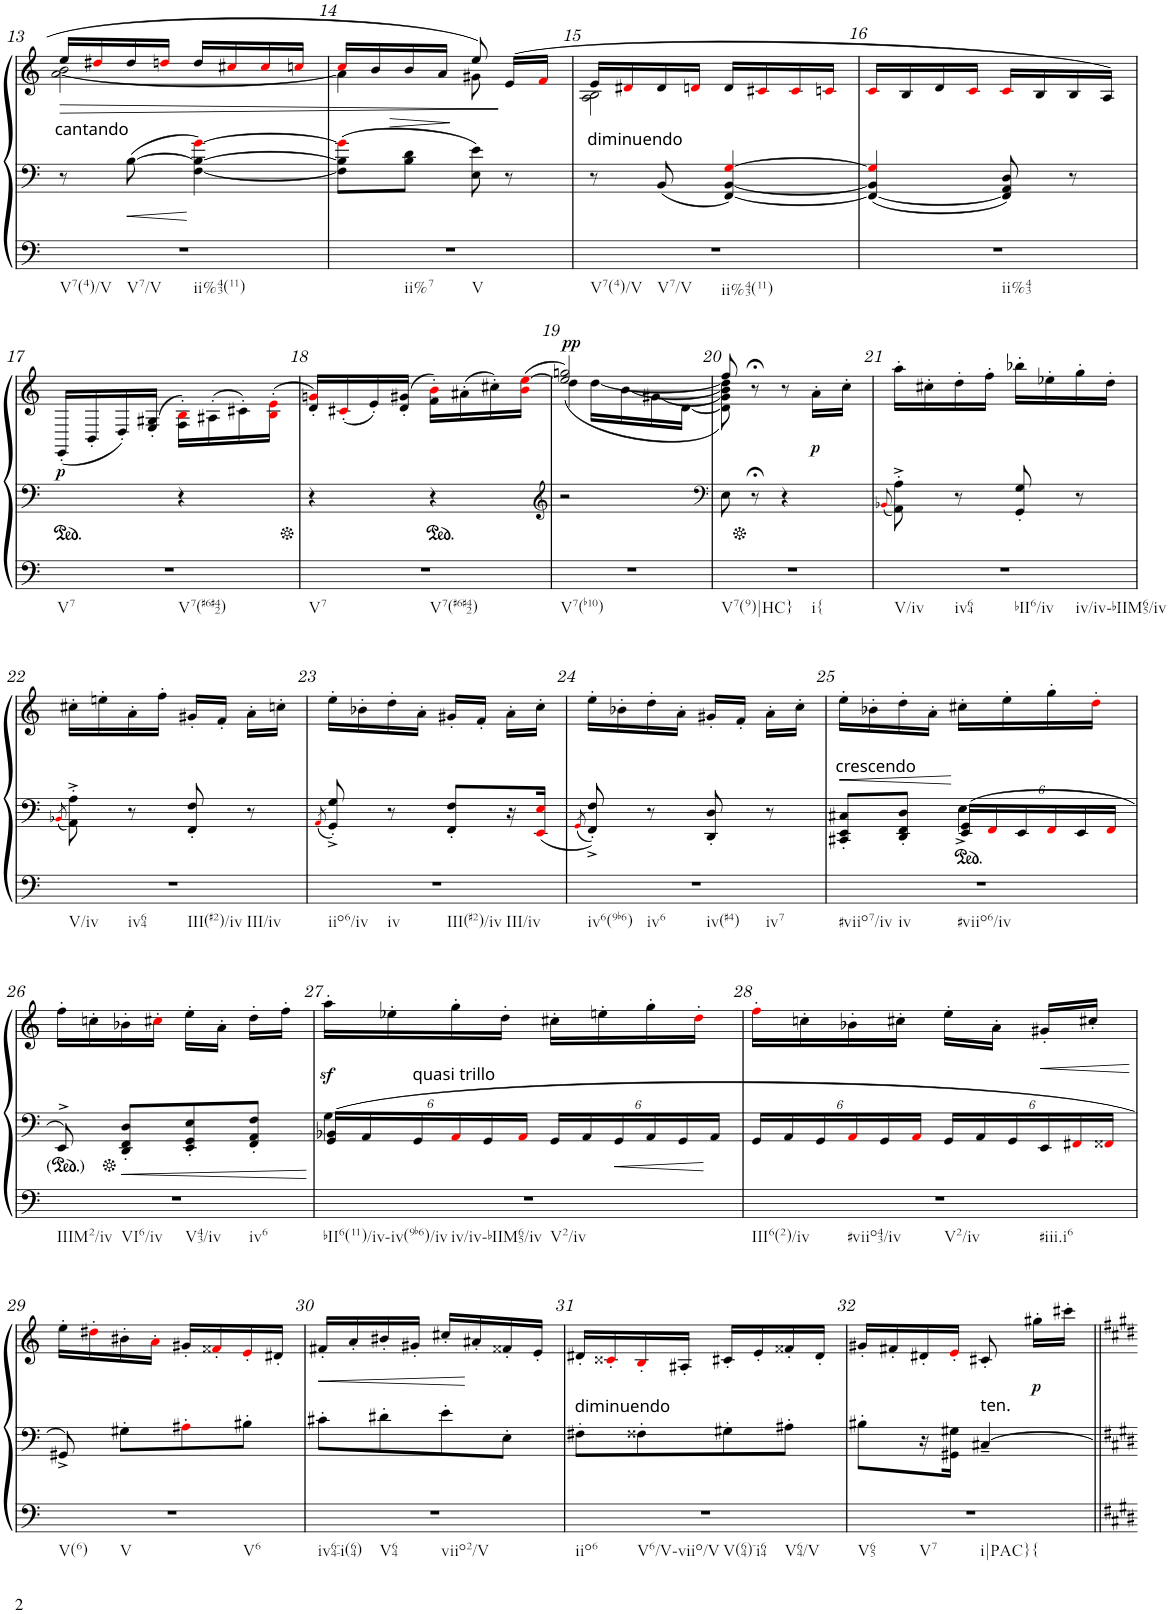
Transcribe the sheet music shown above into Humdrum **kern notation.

**kern	**kern	**dynam
*part1	*part1	*part1
*staff2	*staff1	*staff1/2
*I"Klavier	*	*
*I'Klav.	*	*
!!LO:PB:g=z
*clefF4	*clefG2	*
*k[]	*k[]	*
*M2/4	*M2/4	*
=13	=13	=13
!LO:TX:a:t=cantando	!	!
!	!	!LO:HP:b
*	*^	*
8r	16ee/LL	[2a\ 2b\	>
.	16dd#Xi/	.	.
[8B\	16dd#/	.	.
.	16ddni/JJ	.	.
[4F\ 4B\_ [4gi\	16dd/LL	.	.
.	16cc#Xi/	.	.
.	16cc#i/	.	.
.	16ccni/JJ	.	.
=14	=14	=14	=14
8F\] 8B\] 8gi\]L	16cci/LL	4a\]	.
.	16b/	.	.
8B\ 8d\J	16b/	.	.
.	16a/JJ	.	.
8E\ 8e\	8ee/	8g#X\	.
8r	(16e/LL	8ryy	]
.	16fi/JJ	.	.
=15	=15	=15	=15
!LO:TX:a:t=diminuendo	!	!	!
8r	16e/LL	2A\ 2B\	.
.	16d#Xi/	.	.
8BB/	16d#/	.	.
.	16dni/JJ	.	.
[4FF/ [4BB/ [4Gi/	16d/LL	.	.
.	16c#Xi/	.	.
.	16c#i/	.	.
.	16cni/JJ	.	.
*	*v	*v	*
=16	=16	=16
4FF/_ 4BB/] 4Gi/]	16ci/LL	.
.	16B/	.
.	16d/	.
.	16ci/JJ	.
8FF/] 8AA/ 8D/	16ci/LL	.
.	16B/	.
8r	16B/	.
.	16A/JJ)	.
!!LO:LB:g=z
=17	=17	=17
!	!	!LO:DY:b
4ryy	(16EE'/LL	p
.	16BB'/	.
.	16D'/)	.
.	(16E/' 16G#X/'JJ	.
4r	16F\' 16Bi\'LL)	.
.	(16A#X'\	.
.	16c#X'\)	.
.	(16Bi\' 16ei\'JJ	.
=18	=18	=18
4r	16d/' 16gni/'LL)	.
.	(16c#X'i/	.
.	16e'/)	.
.	(16d/' 16g#X/'JJ	.
4r	16f\' 16bi\'LL)	.
.	(16a#X'\	.
.	16cc#X'\)	.
.	(>16bi\ [16eei\JJ	.
=19	=19	=19
*clefG2	*	*
*	*^	*
!	!	!	!LO:DY:a
2r	4dd\	(2ee/] 2ggn/)	pp
.	[16dd\LL	.	.
.	[16b\	.	.
.	[16g#X\	.	.
.	[16d\JJ	.	.
=20	=20	=20	=20
*clefF4	*	*	*
8E\	8ff/	8d\] 8g#\] 8b\] 8dd\])	.
8r;<	8r;<	8ryy	.
4r	8r	4ryy	.
!	!	!	!LO:DY:b
.	16a'\LL	.	p
.	16cc'\JJ	.	.
*	*v	*v	*
=21	=21	=21
8qBB-Xi/	.	.
8AA\'^ 8A\'^	16aa'\LL	.
.	16cc#X'\	.
8r	16dd'\	.
.	16ff'\JJ	.
8GG/' 8G/'	16bb-X'\LL	.
.	16ee-X'\	.
8r	16gg'\	.
.	16dd'\JJ	.
!!LO:LB:g=z
=22	=22	=22
8qBB-Xi/	.	.
8AA\'^ 8A\'^	16cc#X'\LL	.
.	16een'\	.
8r	16a'\	.
.	16ff'\JJ	.
8FF/' 8F/'	16g#X'/LL	.
.	16f'/JJ	.
8r	16a'\LL	.
.	16ccn'\JJ	.
=23	=23	=23
8qAAi/	.	.
8GG/'^ 8G/'^	16ee'\LL	.
.	16b-X'\	.
8r	16dd'\	.
.	16a'\JJ	.
8FF/' 8F/'L	16g#X'/LL	.
.	16f'/JJ	.
16r	16a'\LL	.
16EEi/ 16Ei/JJ	16cc'\JJ	.
=24	=24	=24
8qGGi/	.	.
8FF/'^ 8F/'^	16ee'\LL	.
.	16b-X'\	.
8r	16dd'\	.
.	16a'\JJ	.
8DD/' 8D/'	16g#X'/LL	.
.	16f'/JJ	.
8r	16a'\LL	.
.	16cc'\JJ	.
=25	=25	=25
*^	*	*
!LO:TX:a:t=crescendo	!	!	!
8CC#X/' 8EE/' 8C#X/'L	4ryy	16ee'\LL	.
.	.	16b-X'\	.
8DD/' 8FF/' 8D/'J	.	16dd'\	.
.	.	16a'\JJ	.
*Xbrackettup	*	*	*
24EE/ 24GG/LL	4E^\	16cc#X'\LL	.
24FFi/	.	.	.
.	.	16ee'\	.
24EE/	.	.	.
24FFi/	.	16gg'\	.
24EE/	.	.	.
.	.	16dd'i\JJ	.
24FFi/JJ	.	.	.
*v	*v	*	*
!!LO:LB:g=z
=26	=26	=26
8EE^>/	16ff'\LL	.
.	16ccn'\	.
8DD/' 8FF/' 8D/'L	16b-X'\	.
.	16cc#X'i\JJ	.
8EE/' 8GG/' 8E/'	16ee'\LL	.
.	16a'\JJ	.
8FF/' 8AA/' 8F/'J	16dd'\LL	.
.	16ff'\JJ	.
=27	=27	=27
*^	*	*
24GG/ 24BB-X/LL	4G\	16aaz<'\LL	.
24AA/	.	.	.
.	.	16ee-X'\	.
!LO:TX:a:t=quasi trillo	!	!	!
24GG/	.	.	.
24AAi/	.	16gg'\	.
24GG/	.	.	.
.	.	16dd'\JJ	.
24AAi/JJ	.	.	.
24GG/LL	4ryy	16cc#X'\LL	.
24AA/	.	.	.
.	.	16een'\	.
24GG/	.	.	.
24AA/	.	16gg'\	.
24GG/	.	.	.
.	.	16dd'i\JJ	.
24AA/JJ	.	.	.
*v	*v	*	*
=28	=28	=28
24GG/LL	16ff'i\LL	.
24AA/	.	.
.	16ccn'\	.
24GG/	.	.
24AAi/	16b-X'\	.
24GG/	.	.
.	16cc#X'\JJ	.
24AAi/JJ	.	.
24GG/LL	16ee'\LL	.
24AA/	.	.
.	16a'\JJ	.
24GG/	.	.
!	!	!LO:HP:b
24EE/	16g#X'/LL	<
24FF#Xi/	.	.
.	16cc#X'/JJ	.
24FF##Xi/JJ	.	.
.	.	[
!!LO:LB:g=z
=29	=29	=29
8GG#X^/	16ee'\LL	.
.	16dd#X'i\	.
8G#X'\L	16b#X'\	.
.	16a'i\JJ	.
8A#X'i\	16g#X'/LL	.
.	16f##X'i/	.
8B#X'\J	16e'i/	.
.	16d#X'/JJ	.
=30	=30	=30
!	!	!LO:HP:b
8c#X'\L	16f#X'/LL	<
.	16a'/	.
8d#X'\	16b#X'/	.
.	16g#X'/JJ	.
8e'\	16cc#X'/LL	.
.	16a#X'/	[
8E'\J	16f##X'/	.
.	16e'/JJ	.
=31	=31	=31
!LO:TX:a:t=diminuendo	!	!
8F#X'\L	16d#X'/LL	.
.	16c##X'i/	.
8F##X'\	16B'i/	.
.	16A#X'/JJ	.
8G#X'\	16c#X'/LL	.
.	16e'/	.
8A#X'\J	16f##X'/	.
.	16d#'/JJ	.
=32	=32	=32
8B#X'\L	16g#X'/LL	.
.	16f#X'/	.
16r	16d#X'/	.
16GG#X\ 16G#X\JJ	16e'i/JJ	.
!LO:TX:a:t=ten.	!	!
[4C#X~/	8c#X'/	.
!	!	!LO:DY:b
.	16gg#X'\LL	p
.	16ccc#X'\JJ	.
=||	=||	=||
*-	*-	*-
